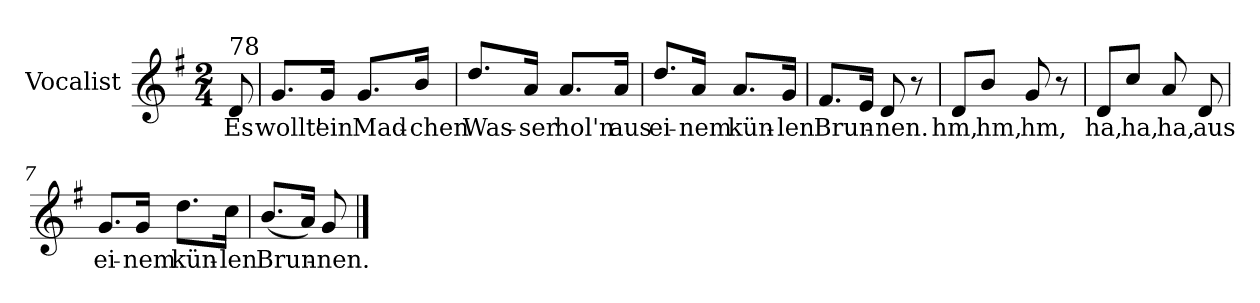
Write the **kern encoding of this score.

**kern	**text
*part1	*part1
*staff1	*staff1
*I"Vocalist	*
*k[f#]	*
*G:	*
*M2/4	*
=	=
!LO:TX:a:t=78	!
8d	Es
=1	=1
8.gL	wollt'
16gJk	ein
8.gL	Mad-
16bJk	-chen
=2	=2
8.dd/L	Was-
16aJk	-ser
8.aL	hol'n
16aJk	aus
=3	=3
8.dd/L	ei-
16aJk	-nem
8.aL	kün-
16gJk	-len
=4	=4
8.f#L	Brun-
16eJk	.
8d	-nen.
8r	.
=5	=5
8dL	hm,
8bJ	hm,
8g	hm,
8r	.
=6	=6
8dL	ha,
8ccJ	ha,
8a	ha,
8d	aus
=7	=7
8.gL	ei-
16gJk	-nem
8.ddL	kün-
16ccJk	-len
=8	=8
(8.bL	Brun-
16aJk)	.
8g	-nen.
==	==
*-	*-
